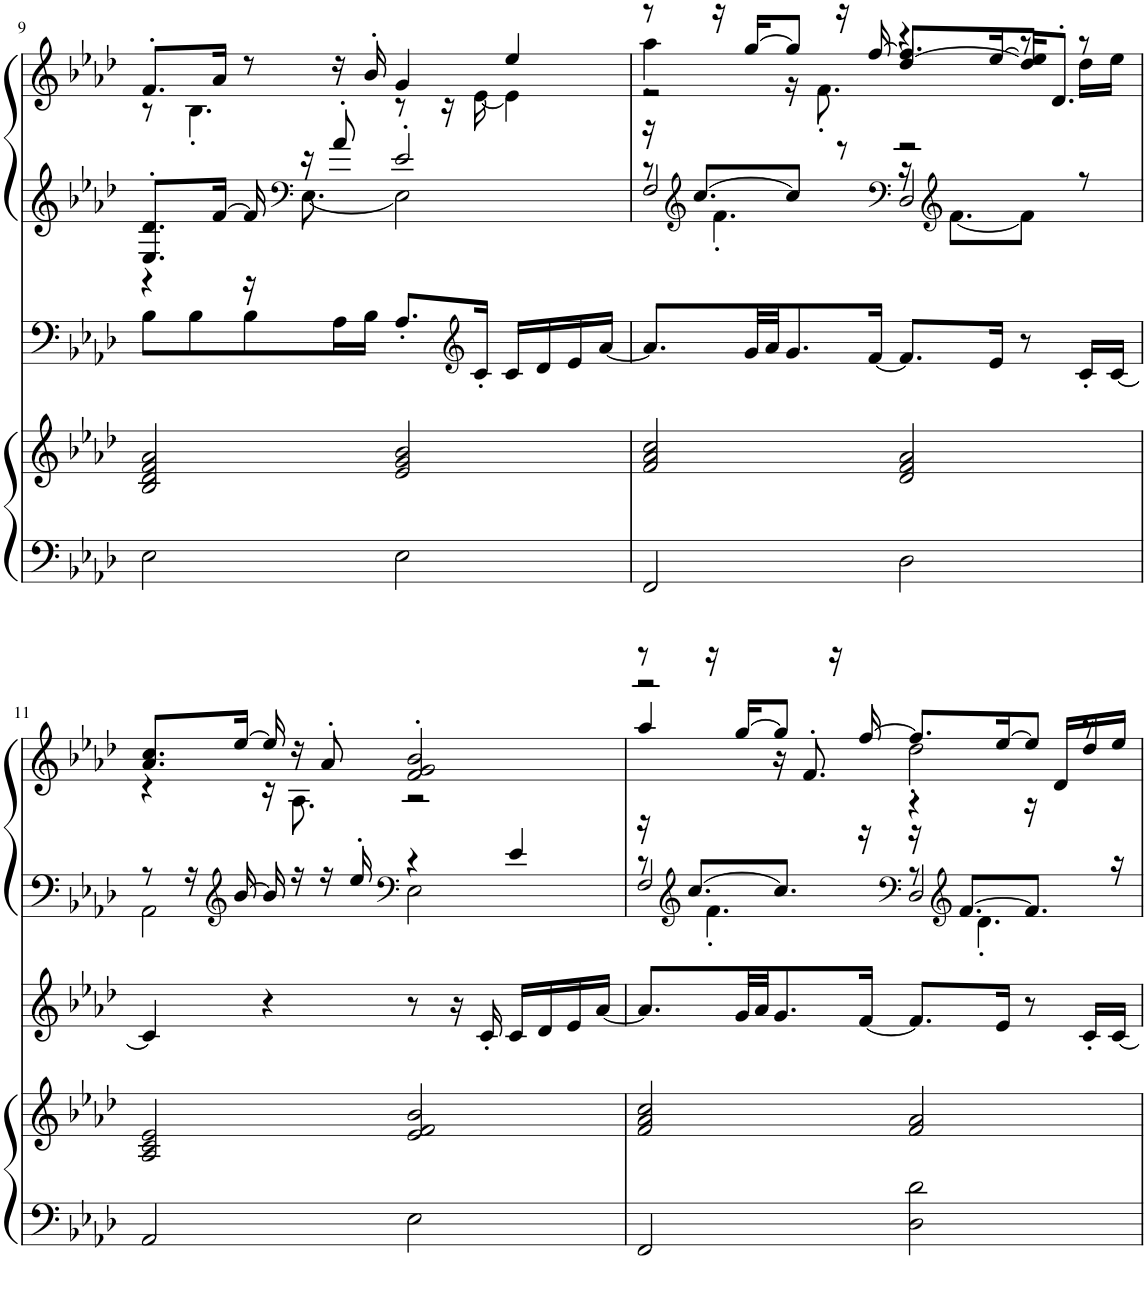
**kern	**kern	**kern	**kern	**kern
*part3	*part3	*part2	*part1	*part1
*staff5	*staff4	*staff3	*staff2	*staff1
*I"Bright Piano	*	*I"Tenor Sax	*I"Grand Piano, All Of Me	*
*I'Pno	*	*I'T Sax	*I'Pno	*
!!LO:PB:g=z
*clefF4	*clefG2	*clefG2	*clefG2	*clefG2
*	*	*Trd8c14	*	*
*k[b-e-a-d-]	*k[b-e-a-d-]	*k[b-e-a-d-]	*k[b-e-a-d-]	*k[b-e-a-d-]
*M2/2	*M2/2	*M2/2	*M2/2	*M2/2
=9	=9	=9	=9	=9
*	*	*	*^	*^
2E-\	2B-/ 2d-/ 2f/ 2a-/	8B-\L	8.E-/' 8.d-/'L	4r	8.f'/L	8r
.	.	8B-\	.	.	.	4.B-'\
.	.	.	[16f/Jk	.	16a-/Jk	.
.	.	8B-\	16f/]	16r	8r	.
*	*	*	*clefF4	*	*	*
.	.	.	16r	[8.E-\	.	.
.	.	16A-\L	8a-'/	.	16r	.
.	.	16B-\JJ	.	.	16b-'/	.
2E-\	2e-/ 2g/ 2b-/	8.A-'/L	2e-'/	2E-\]	4g/	8r
.	.	.	.	.	.	16r
*	*	*clefG2	*	*	*	*
.	.	16c'/Jk	.	.	.	[16e-\
.	.	16c/LL	.	.	4ee-/	4e-\]
.	.	16d-/	.	.	.	.
.	.	16e-/	.	.	.	.
.	.	[16a-/JJ	.	.	.	.
=10	=10	=10	=10	=10	=10	=10
*	*	*	*	*^	*	*^
2FF/	2f/ 2a-/ 2cc/	8.a-/L]	16r	8r	2F/	8r	4aa-'\	2r
*	*	*	*clefG2	*	*	*	*	*
.	.	.	[8.cc/L	.	.	.	.	.
.	.	.	.	4.f'\	.	16r	.	.
.	.	32g/LL	.	.	.	[16gg/KL	.	.
.	.	32a-/JJ	.	.	.	.	.	.
.	.	8.g/	8cc/J]	.	.	8gg/J]	16r	.
.	.	.	.	.	.	.	8.f'\	.
.	.	.	8r	.	.	16r	.	.
.	.	[16f/Jk	.	.	.	[16ff/	.	.
*	*	*	*clefF4	*	*	*	*	*
2D-\	2d-/ 2f/ 2a-/	8.f/L]	2r	16r	2D-/	8.ff/L]	4r	[4dd-/
*	*	*	*clefG2	*	*	*	*	*
.	.	.	.	[8.f\L	.	.	.	.
.	.	16e-/Jk	.	.	.	[16ee-/K	.	.
.	.	8r	.	8f\J]	.	8ee-/J]	8r	16dd-/KL]
.	.	.	.	.	.	.	.	8.d-'/J
.	.	16c'/LL	.	8r	.	8r	16dd-\LL	.
.	.	[16c/JJ	.	.	.	.	16ee-\JJ	.
*	*	*	*	*v	*v	*	*	*
*	*	*	*	*	*	*v	*v
!!LO:LB:g=z
=11	=11	=11	=11	=11	=11	=11
2AA-/	2A-/ 2c/ 2e-/	4c/]	8r	2AA-\	8.a-/ 8.cc/L	4r
.	.	.	16r	.	.	.
*	*	*	*clefG2	*	*	*
.	.	.	[16b-/	.	[16ee-/Jk	.
.	.	4r	16b-/]	.	16ee-/]	16r
.	.	.	16r	.	16r	8.A-\
.	.	.	16r	.	8a-'/	.
.	.	.	16ee-'/	.	.	.
*	*	*	*clefF4	*	*	*
2E-\	2e-/ 2f/ 2b-/	8r	4r	2E-\	2f/' 2g/' 2b-/'	2r
.	.	16r	.	.	.	.
.	.	16c'/	.	.	.	.
.	.	16c/LL	4e-/	.	.	.
.	.	16d-/	.	.	.	.
.	.	16e-/	.	.	.	.
.	.	[16a-/JJ	.	.	.	.
=12	=12	=12	=12	=12	=12	=12
*	*	*	*	*^	*	*^
2FF/	2f/ 2a-/ 2cc/	8.a-/L]	16r	8r	2F/	8r	2r	4aa-/
*	*	*	*clefG2	*	*	*	*	*
.	.	.	[8.cc/L	.	.	.	.	.
.	.	.	.	4.f'\	.	16r	.	.
.	.	32g/LL	.	.	.	[16gg/KL	.	.
.	.	32a-/JJ	.	.	.	.	.	.
.	.	8.g/	8.cc/J]	.	.	8gg/J]	.	16r
.	.	.	.	.	.	.	.	8.f'/
.	.	.	.	.	.	16r	.	.
.	.	[16f/Jk	16r	.	.	[16ff/	.	.
*	*	*	*clefF4	*	*	*	*	*
2D-\ 2d-\	2f/ 2a-/	8.f/L]	16r	8r	2D-/	8.ff/L]	2dd-'\	4r
*	*	*	*clefG2	*	*	*	*	*
.	.	.	[8.f/L	.	.	.	.	.
.	.	.	.	4.d-'\	.	.	.	.
.	.	16e-/Jk	.	.	.	[16ee-/K	.	.
.	.	8r	8.f/J]	.	.	8ee-/J]	.	16r
.	.	.	.	.	.	.	.	16d-/LL
.	.	16c'/LL	.	.	.	8r	.	16dd-/
.	.	[16c/JJ	16r	.	.	.	.	16ee-/JJ
*	*	*	*v	*v	*v	*	*	*
*	*	*	*	*v	*v	*v
=	=	=	=	=
*-	*-	*-	*-	*-
